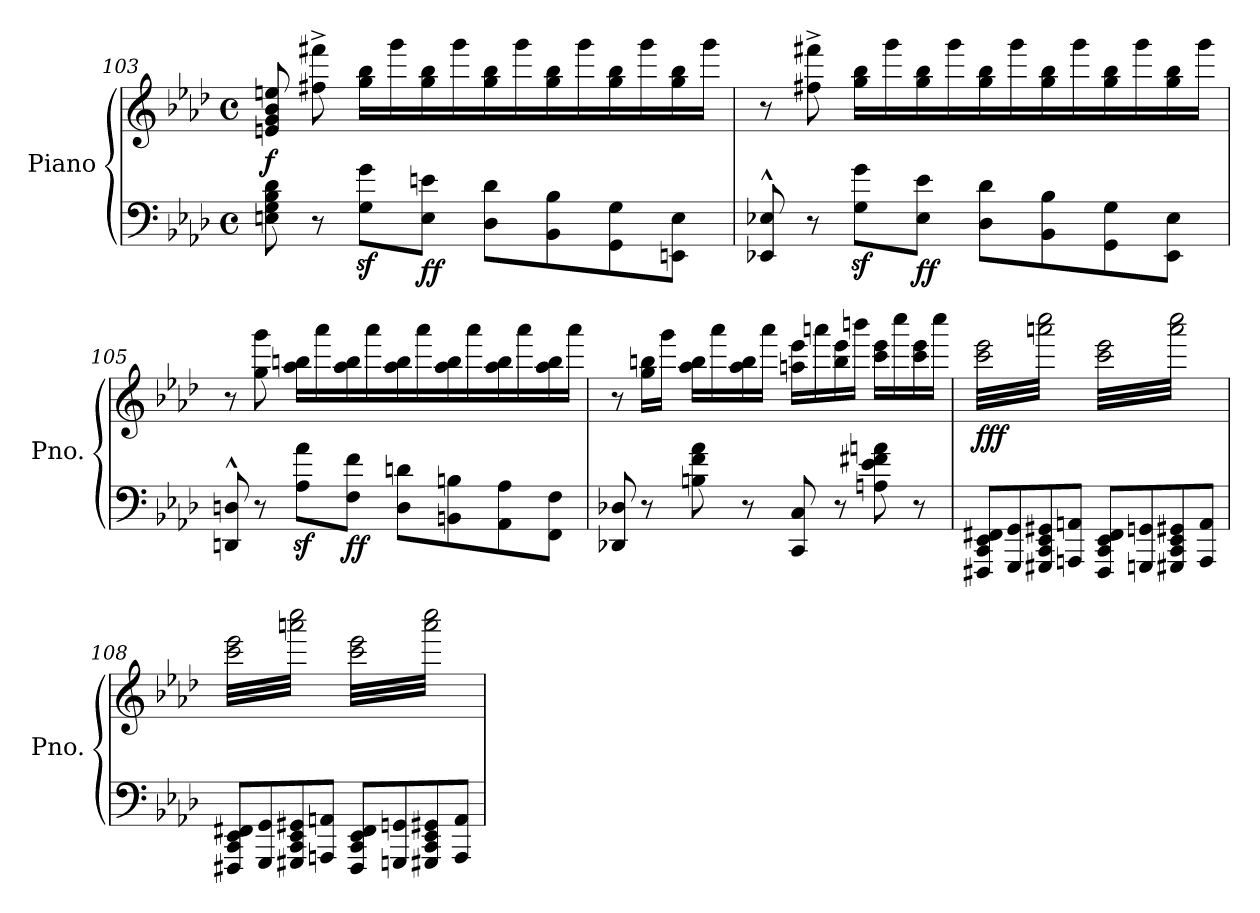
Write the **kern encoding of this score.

**kern	**kern	**dynam
*part1	*part1	*part1
*staff2	*staff1	*staff1/2
*I"Piano	*	*
*I'Pno.	*	*
!!LO:LB:g=z
*clefF4	*clefG2	*
*k[b-e-a-d-]	*k[b-e-a-d-]	*
*M4/4	*M4/4	*
*met(c)	*met(c)	*
=103	=103	=103
!	!	!LO:DY:b
8En\ 8G\ 8B-\ 8d-\	8en/ 8g/ 8b-/ 8een/	f
8r	8ff#X\^ 8fff#X\^	.
8G\z< 8g\z<L	16gg\ 16bb-\LL	.
.	16ggg\	.
!	!	!LO:DY:b=2
8E\ 8en\J	16gg\ 16bb-\	ff
.	16ggg\	.
8D-\ 8d-\L	16gg\ 16bb-\	.
.	16ggg\	.
8BB-\ 8B-\	16gg\ 16bb-\	.
.	16ggg\	.
8GG\ 8G\	16gg\ 16bb-\	.
.	16ggg\	.
8EEn\ 8E\J	16gg\ 16bb-\	.
.	16ggg\JJ	.
=104	=104	=104
8EE-X/^^ 8E-X/^^	8r	.
8r	8ff#X\^ 8fff#X\^	.
8G\z< 8g\z<L	16gg\ 16bb-\LL	.
.	16ggg\	.
!	!	!LO:DY:b=2
8E-\ 8e-\J	16gg\ 16bb-\	ff
.	16ggg\	.
8D-\ 8d-\L	16gg\ 16bb-\	.
.	16ggg\	.
8BB-\ 8B-\	16gg\ 16bb-\	.
.	16ggg\	.
8GG\ 8G\	16gg\ 16bb-\	.
.	16ggg\	.
8EE-\ 8E-\J	16gg\ 16bb-\	.
.	16ggg\JJ	.
=105	=105	=105
8DDn/^^ 8Dn/^^	8r	.
8r	8gg\ 8ggg\	.
8A-\z< 8a-\z<L	16aa-\ 16bbn\LL	.
.	16aaa-\	.
!	!	!LO:DY:b=2
8F\ 8f\J	16aa-\ 16bb\	ff
.	16aaa-\	.
8D\ 8dn\L	16aa-\ 16bb\	.
.	16aaa-\	.
8BBn\ 8Bn\	16aa-\ 16bb\	.
.	16aaa-\	.
8AA-\ 8A-\	16aa-\ 16bb\	.
.	16aaa-\	.
8FF\ 8F\J	16aa-\ 16bb\	.
.	16aaa-\JJ	.
!!LO:PB:g=z
=106	=106	=106
8DD-X/ 8D-X/	8r	.
8r	16gg\ 16bbn\LL	.
.	16ggg\JJ	.
8Bn\ 8f\ 8a-\	16aa-\ 16bb\LL	.
.	16aaa-\	.
8r	16aa-\ 16bb\	.
.	16aaa-\JJ	.
8CC/ 8C/	16aan\ 16eee-\LL	.
.	16aaan\	.
8r	16bb\ 16eee-\	.
.	16bbbn\JJ	.
8An\ 8e-\ 8f#X\ 8an\	16ccc\ 16eee-\LL	.
.	16cccc\	.
8r	16ccc\ 16eee-\	.
.	16cccc\JJ	.
=107	=107	=107
!	!	!LO:DY:b
*	*tremolo	*
8FFF#X/ 8CC/ 8EE-/ 8FF#X/L	32ccc\ 32eee-\LLL	fff
.	32aaan\ 32cccc\	.
.	32ccc\ 32eee-\	.
.	32aaan\ 32cccc\	.
8GGG/ 8GG/	32ccc\ 32eee-\	.
.	32aaan\ 32cccc\	.
.	32ccc\ 32eee-\	.
.	32aaan\ 32cccc\	.
8GGG#X/ 8CC/ 8EE-/ 8GG#X/	32ccc\ 32eee-\	.
.	32aaan\ 32cccc\	.
.	32ccc\ 32eee-\	.
.	32aaan\ 32cccc\	.
8AAAn/ 8AAn/J	32ccc\ 32eee-\	.
.	32aaan\ 32cccc\	.
.	32ccc\ 32eee-\	.
.	32aaan\ 32cccc\JJJ	.
8FFF#/ 8CC/ 8EE-/ 8FF#/L	32ccc\ 32eee-\LLL	.
.	32aaa\ 32cccc\	.
.	32ccc\ 32eee-\	.
.	32aaa\ 32cccc\	.
8GGGn/ 8GGn/	32ccc\ 32eee-\	.
.	32aaa\ 32cccc\	.
.	32ccc\ 32eee-\	.
.	32aaa\ 32cccc\	.
8GGG#X/ 8CC/ 8EE-/ 8GG#X/	32ccc\ 32eee-\	.
.	32aaa\ 32cccc\	.
.	32ccc\ 32eee-\	.
.	32aaa\ 32cccc\	.
8AAA/ 8AA/J	32ccc\ 32eee-\	.
.	32aaa\ 32cccc\	.
.	32ccc\ 32eee-\	.
.	32aaa\ 32cccc\JJJ	.
=108	=108	=108
8FFF#X/ 8CC/ 8EE-/ 8FF#X/L	32ccc\ 32eee-\LLL	.
.	32aaan\ 32cccc\	.
.	32ccc\ 32eee-\	.
.	32aaan\ 32cccc\	.
8GGG/ 8GG/	32ccc\ 32eee-\	.
.	32aaan\ 32cccc\	.
.	32ccc\ 32eee-\	.
.	32aaan\ 32cccc\	.
8GGG#X/ 8CC/ 8EE-/ 8GG#X/	32ccc\ 32eee-\	.
.	32aaan\ 32cccc\	.
.	32ccc\ 32eee-\	.
.	32aaan\ 32cccc\	.
8AAAn/ 8AAn/J	32ccc\ 32eee-\	.
.	32aaan\ 32cccc\	.
.	32ccc\ 32eee-\	.
.	32aaan\ 32cccc\JJJ	.
8FFF#/ 8CC/ 8EE-/ 8FF#/L	32ccc\ 32eee-\LLL	.
.	32aaa\ 32cccc\	.
.	32ccc\ 32eee-\	.
.	32aaa\ 32cccc\	.
8GGGn/ 8GGn/	32ccc\ 32eee-\	.
.	32aaa\ 32cccc\	.
.	32ccc\ 32eee-\	.
.	32aaa\ 32cccc\	.
8GGG#X/ 8CC/ 8EE-/ 8GG#X/	32ccc\ 32eee-\	.
.	32aaa\ 32cccc\	.
.	32ccc\ 32eee-\	.
.	32aaa\ 32cccc\	.
8AAA/ 8AA/J	32ccc\ 32eee-\	.
.	32aaa\ 32cccc\	.
.	32ccc\ 32eee-\	.
.	32aaa\ 32cccc\JJJ	.
*	*Xtremolo	*
.	.	.
.	.	.
.	.	.
.	.	.
.	.	.
.	.	.
.	.	.
.	.	.
=	=	=
*-	*-	*-
